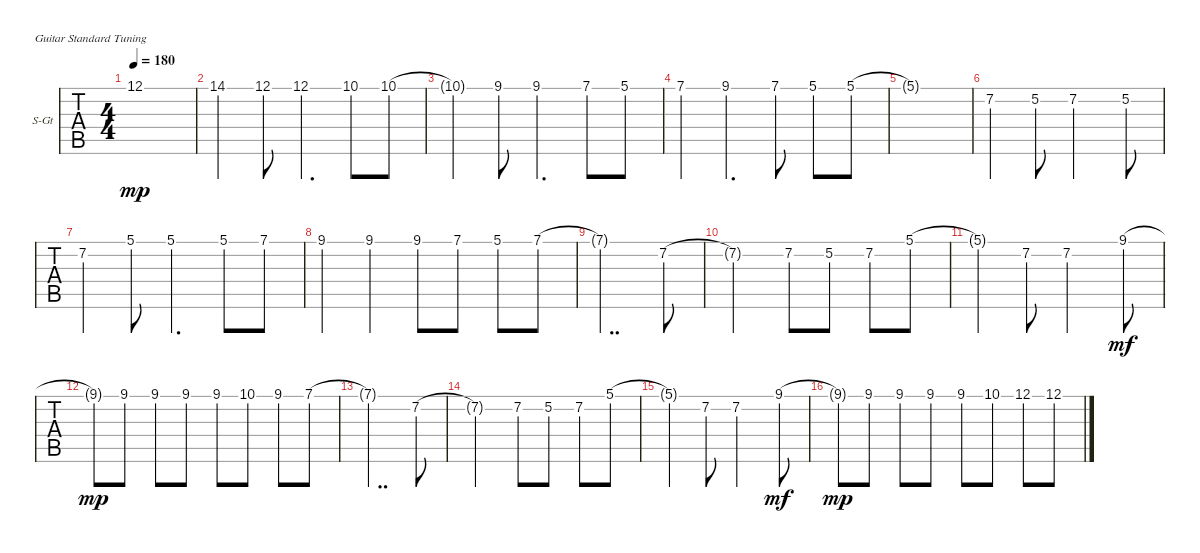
\defaultSystemsLayout 4
\bracketExtendMode groupsimilarinstruments
\firstSystemTrackNameOrientation horizontal
\otherSystemsTrackNameOrientation horizontal
\track ("Vocals" "S-Gt") {instrument acousticguitarsteel}
\staff {tabs}
\tuning (E4 B3 G3 D3 A2 E2)
\ts (4 4)
\tempo 180
\clef g2
\ks c
12.1{t}.1{dy mp} |
14.1.4 12.1.8 12.1.4{d} 10.1.8 10.1.8 |
10.1{t}.4 9.1.8 9.1.4{d} 7.1.8 5.1.8 |
7.1.4 9.1.4{d} 7.1.8 5.1.8 5.1.8 |
5.1{t}.1 |
7.2.4 5.2.8 7.2.2 5.2.8 |
7.2.4 5.1.8 5.1.4{d} 5.1.8 7.1.8 |
9.1.4 9.1.4 9.1.8 7.1.8 5.1.8 7.1.8 |
7.1{t}.2{dd} 7.2.8 |
7.2{t}.2 7.2.8 5.2.8 7.2.8 5.1.8 |
5.1{t}.4 7.2.8 7.2.2 9.1.8{dy mf} |
9.1{t}.8{dy mp} 9.1.8 9.1.8 9.1.8 9.1.8 10.1.8 9.1.8 7.1.8 |
7.1{t}.2{dd} 7.2.8 |
7.2{t}.2 7.2.8 5.2.8 7.2.8 5.1.8 |
5.1{t}.4 7.2.8 7.2.2 9.1.8{dy mf} |
9.1{t}.8{dy mp} 9.1.8 9.1.8 9.1.8 9.1.8 10.1.8 12.1.8 12.1.8
